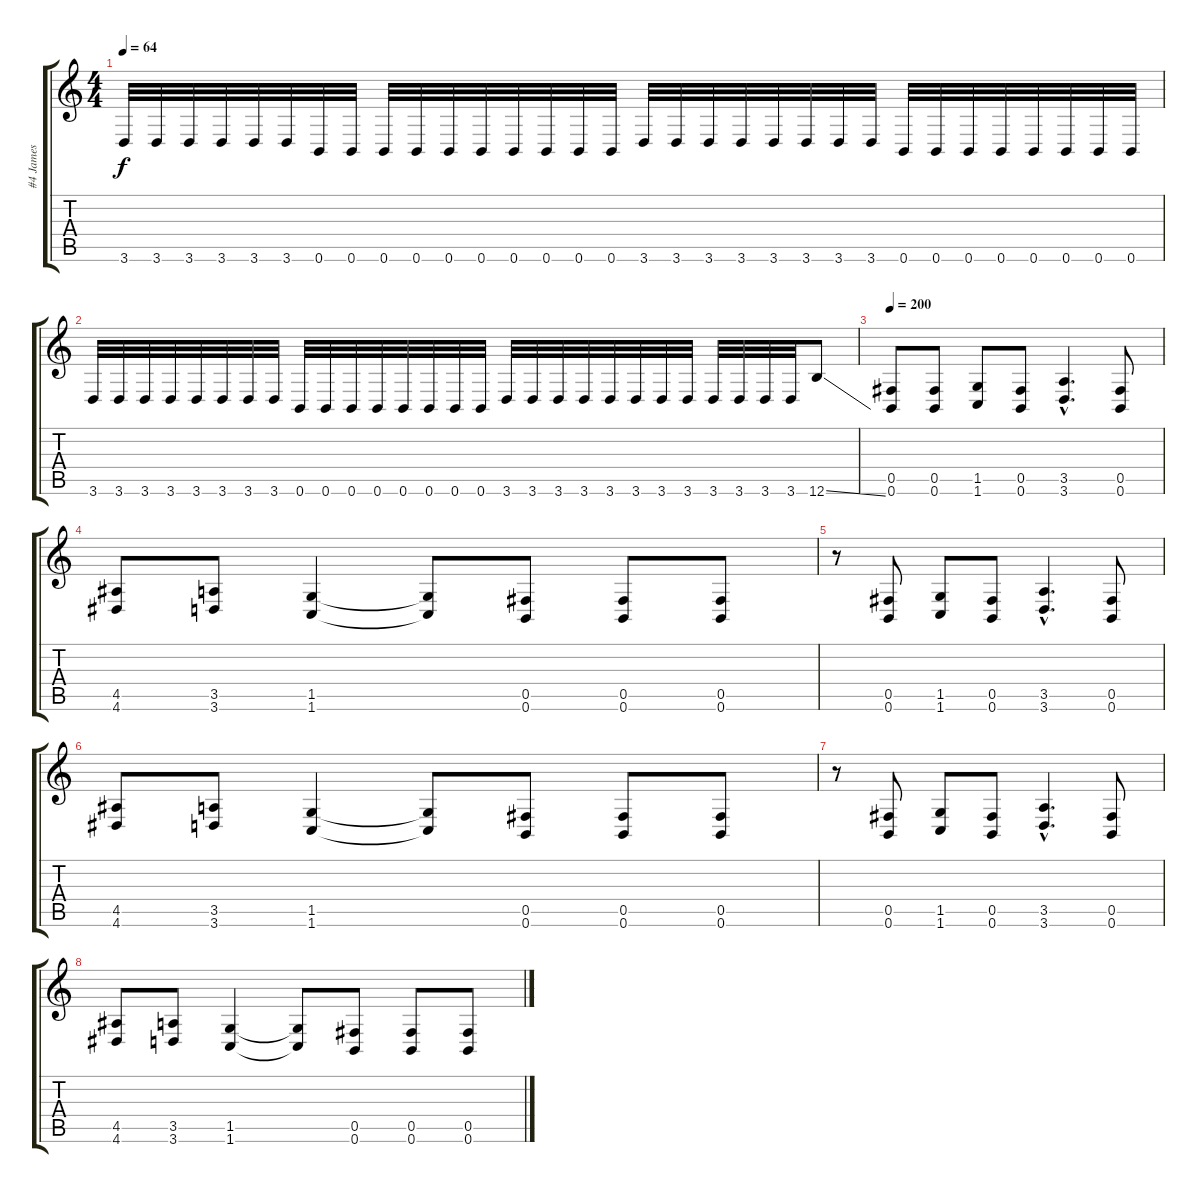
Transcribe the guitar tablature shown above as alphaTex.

\track ("#4 James" "#4 James") {instrument distortionguitar}
\staff {score tabs}
\tuning (Db4 Ab3 E3 B2 Gb2 B1) {hide}
\ts (4 4)
\tempo 64
\clef g2
\ks c
3.6.32{dy f} 3.6.32 3.6.32 3.6.32 3.6.32 3.6.32 0.6.32 0.6.32 0.6.32 0.6.32 0.6.32 0.6.32 0.6.32 0.6.32 0.6.32 0.6.32 3.6.32 3.6.32 3.6.32 3.6.32 3.6.32 3.6.32 3.6.32 3.6.32 0.6.32 0.6.32 0.6.32 0.6.32 0.6.32 0.6.32 0.6.32 0.6.32 |
3.6.32 3.6.32 3.6.32 3.6.32 3.6.32 3.6.32 3.6.32 3.6.32 0.6.32 0.6.32 0.6.32 0.6.32 0.6.32 0.6.32 0.6.32 0.6.32 3.6.32 3.6.32 3.6.32 3.6.32 3.6.32 3.6.32 3.6.32 3.6.32 3.6.32 3.6.32 3.6.32 3.6.32 12.6{ss}.8 |
\tempo 200
(0.5 0.6).8 (0.5 0.6).8 (1.5 1.6).8 (0.5 0.6).8 (3.5{hac} 3.6{hac}).4{d} (0.5 0.6).8 |
(4.5 4.6).8 (3.5 3.6).8 (1.5 1.6).4 (1.5{t} 1.6{t}).8 (0.5 0.6).8 (0.5 0.6).8 (0.5 0.6).8 |
r.8 (0.5 0.6).8 (1.5 1.6).8 (0.5 0.6).8 (3.5{hac} 3.6{hac}).4{d} (0.5 0.6).8 |
(4.5 4.6).8 (3.5 3.6).8 (1.5 1.6).4 (1.5{t} 1.6{t}).8 (0.5 0.6).8 (0.5 0.6).8 (0.5 0.6).8 |
r.8 (0.5 0.6).8 (1.5 1.6).8 (0.5 0.6).8 (3.5{hac} 3.6{hac}).4{d} (0.5 0.6).8 |
(4.5 4.6).8 (3.5 3.6).8 (1.5 1.6).4 (1.5{t} 1.6{t}).8 (0.5 0.6).8 (0.5 0.6).8 (0.5 0.6).8
